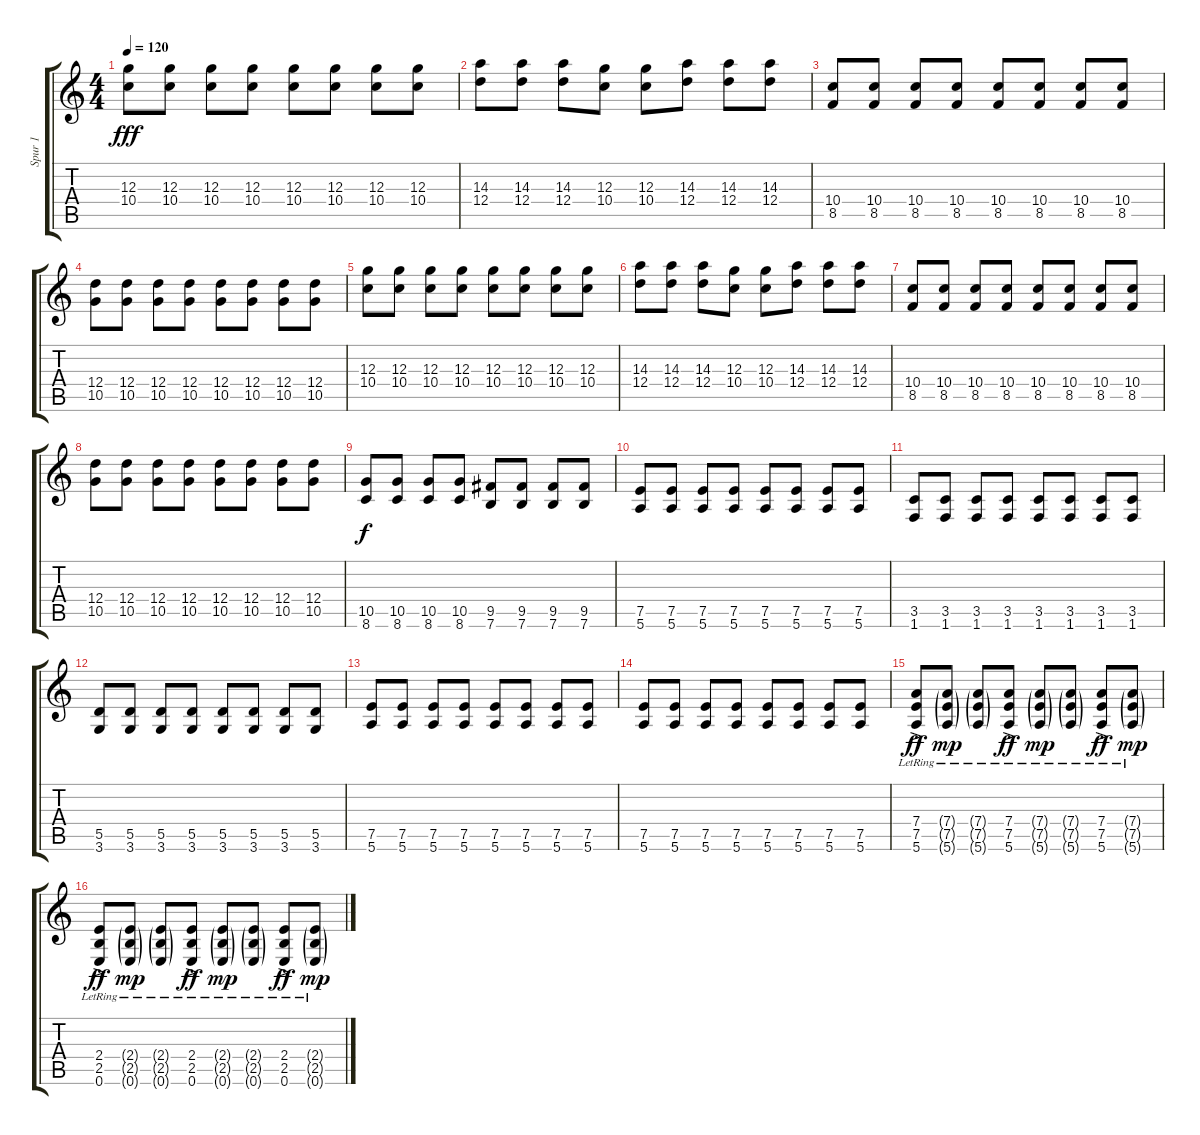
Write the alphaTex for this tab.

\track ("Spur 1" "Spur 1") {instrument electricguitarclean}
\staff {score tabs}
\tuning (E4 B3 G3 D3 A2 E2) {hide}
\ts (4 4)
\tempo 120
\clef g2
\ks c
(12.3 10.4).8{dy fff} (12.3 10.4).8 (12.3 10.4).8 (12.3 10.4).8 (12.3 10.4).8 (12.3 10.4).8 (12.3 10.4).8 (12.3 10.4).8 |
(14.3 12.4).8 (14.3 12.4).8 (14.3 12.4).8 (12.3 10.4).8 (12.3 10.4).8 (14.3 12.4).8 (14.3 12.4).8 (14.3 12.4).8 |
(10.4 8.5).8 (10.4 8.5).8 (10.4 8.5).8 (10.4 8.5).8 (10.4 8.5).8 (10.4 8.5).8 (10.4 8.5).8 (10.4 8.5).8 |
(12.4 10.5).8 (12.4 10.5).8 (12.4 10.5).8 (12.4 10.5).8 (12.4 10.5).8 (12.4 10.5).8 (12.4 10.5).8 (12.4 10.5).8 |
(12.3 10.4).8 (12.3 10.4).8 (12.3 10.4).8 (12.3 10.4).8 (12.3 10.4).8 (12.3 10.4).8 (12.3 10.4).8 (12.3 10.4).8 |
(14.3 12.4).8 (14.3 12.4).8 (14.3 12.4).8 (12.3 10.4).8 (12.3 10.4).8 (14.3 12.4).8 (14.3 12.4).8 (14.3 12.4).8 |
(10.4 8.5).8 (10.4 8.5).8 (10.4 8.5).8 (10.4 8.5).8 (10.4 8.5).8 (10.4 8.5).8 (10.4 8.5).8 (10.4 8.5).8 |
(12.4 10.5).8 (12.4 10.5).8 (12.4 10.5).8 (12.4 10.5).8 (12.4 10.5).8 (12.4 10.5).8 (12.4 10.5).8 (12.4 10.5).8 |
(10.5 8.6).8{dy f} (10.5 8.6).8 (10.5 8.6).8 (10.5 8.6).8 (9.5 7.6).8 (9.5 7.6).8 (9.5 7.6).8 (9.5 7.6).8 |
(7.5 5.6).8 (7.5 5.6).8 (7.5 5.6).8 (7.5 5.6).8 (7.5 5.6).8 (7.5 5.6).8 (7.5 5.6).8 (7.5 5.6).8 |
(3.5 1.6).8 (3.5 1.6).8 (3.5 1.6).8 (3.5 1.6).8 (3.5 1.6).8 (3.5 1.6).8 (3.5 1.6).8 (3.5 1.6).8 |
(5.5 3.6).8 (5.5 3.6).8 (5.5 3.6).8 (5.5 3.6).8 (5.5 3.6).8 (5.5 3.6).8 (5.5 3.6).8 (5.5 3.6).8 |
(7.5 5.6).8 (7.5 5.6).8 (7.5 5.6).8 (7.5 5.6).8 (7.5 5.6).8 (7.5 5.6).8 (7.5 5.6).8 (7.5 5.6).8 |
(7.5 5.6).8 (7.5 5.6).8 (7.5 5.6).8 (7.5 5.6).8 (7.5 5.6).8 (7.5 5.6).8 (7.5 5.6).8 (7.5 5.6).8 |
(7.4{lr} 7.5{ac lr} 5.6{ac lr}).8{dy ff instrument acousticguitarsteel} (7.4{g lr} 7.5{g lr} 5.6{g lr}).8{dy mp} (7.4{g lr} 7.5{g lr} 5.6{g lr}).8 (7.4{lr} 7.5{ac lr} 5.6{ac lr}).8{dy ff} (7.4{g lr} 7.5{g lr} 5.6{g lr}).8{dy mp} (7.4{g lr} 7.5{g lr} 5.6{g lr}).8 (7.4{ac lr} 7.5{ac lr} 5.6{ac lr}).8{dy ff} (7.4{g lr} 7.5{g lr} 5.6{g lr}).8{dy mp} |
(2.4{ac lr} 2.5{ac} 0.6{ac}).8{dy ff} (2.4{g lr} 2.5{g} 0.6{g}).8{dy mp} (2.4{g lr} 2.5{g} 0.6{g}).8 (2.4{ac lr} 2.5{ac} 0.6{ac}).8{dy ff} (2.4{g lr} 2.5{g} 0.6{g}).8{dy mp} (2.4{g lr} 2.5{g} 0.6{g}).8 (2.4{ac lr} 2.5{ac} 0.6{ac}).8{dy ff} (2.4{g lr} 2.5{g} 0.6{g}).8{dy mp}
